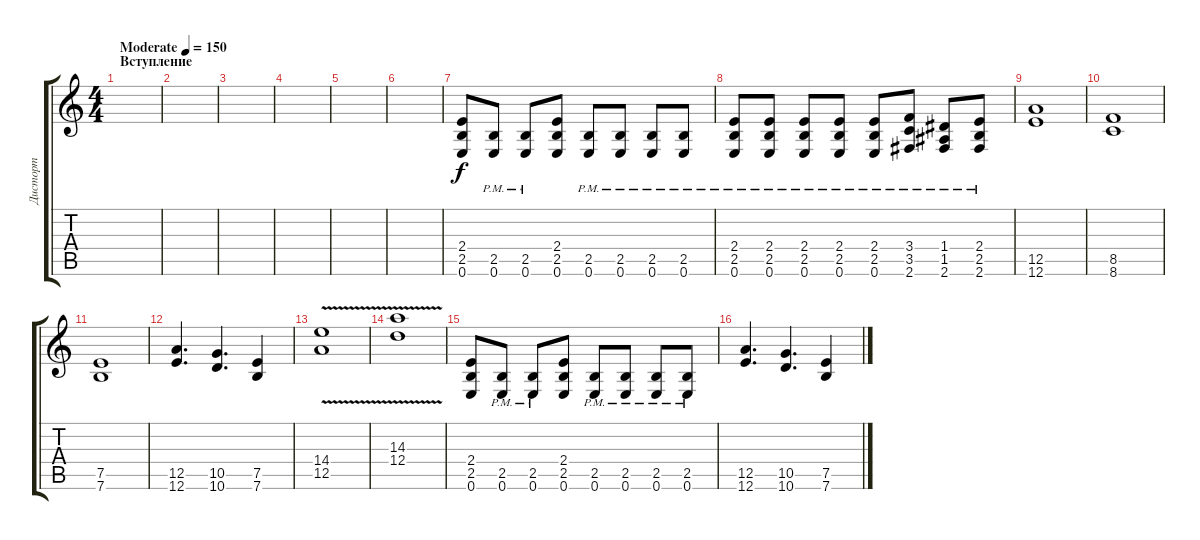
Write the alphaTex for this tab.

\track ("Дисторт" "Дисторт") {instrument distortionguitar}
\staff {score tabs}
\tuning (E4 B3 G3 D3 A2 E2) {hide}
\ts (4 4)
\section ("" "Вступление")
\tempo (150 "Moderate")
\clef g2
\ks c
|
|
|
|
|
|
(2.4 2.5 0.6).8 (2.5{pm} 0.6{pm}).8 (2.5{pm} 0.6{pm}).8 (2.4 2.5 0.6).8 (2.5{pm} 0.6{pm}).8 (2.5{pm} 0.6{pm}).8 (2.5{pm} 0.6{pm}).8 (2.5{pm} 0.6{pm}).8 |
(2.4 2.5{pm} 0.6{pm}).8 (2.4 2.5{pm} 0.6{pm}).8 (2.4 2.5{pm} 0.6{pm}).8 (2.4 2.5{pm} 0.6{pm}).8 (2.4 2.5{pm} 0.6{pm}).8 (3.4 3.5{pm} 2.6{pm}).8 (1.4 1.5{pm} 2.6{pm}).8 (2.4 2.5{pm} 2.6{pm}).8 |
(12.5 12.6).1 |
(8.5 8.6).1 |
(7.5 7.6).1 |
(12.5 12.6).4{d} (10.5 10.6).4{d} (7.5 7.6).4 |
(14.4{v} 12.5{v}).1 |
(14.3 12.4{v}).1 |
(2.4 2.5 0.6).8 (2.5{pm} 0.6{pm}).8 (2.5{pm} 0.6{pm}).8 (2.4 2.5 0.6).8 (2.5{pm} 0.6{pm}).8 (2.5{pm} 0.6{pm}).8 (2.5{pm} 0.6{pm}).8 (2.5{pm} 0.6{pm}).8 |
(12.5 12.6).4{d} (10.5 10.6).4{d} (7.5 7.6).4
